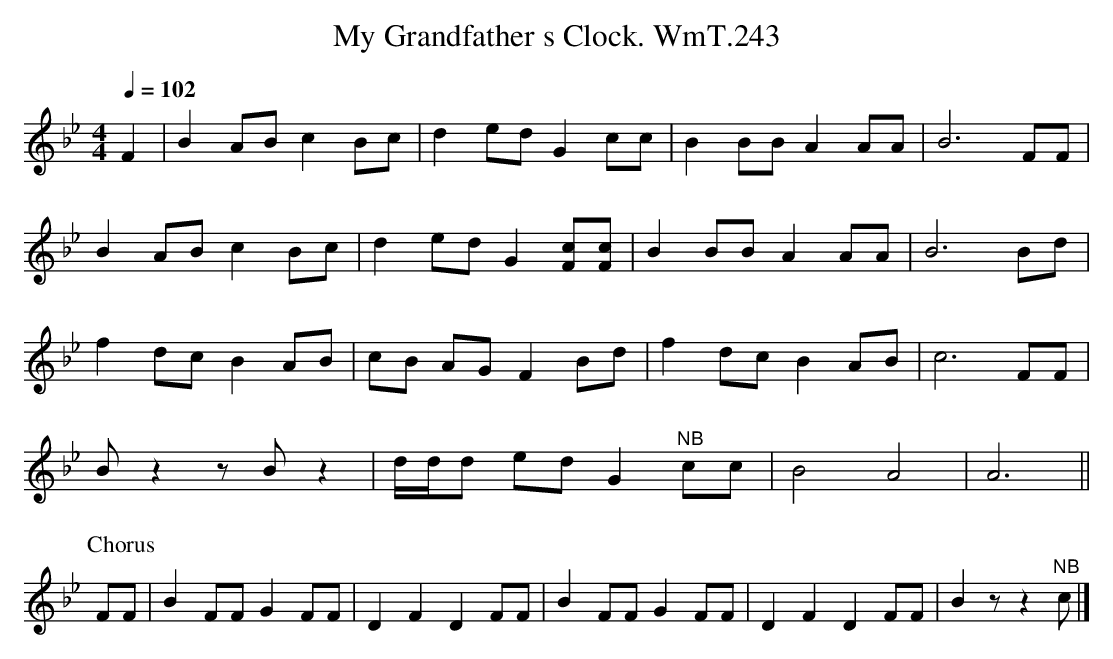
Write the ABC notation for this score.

X:1
T:My Grandfather s Clock. WmT.243
M:4/4
L:1/8
Q:1/4=102
K:Bb
F2|B2 AB c2 Bc|d2 ed G2 cc|B2 BB A2 AA|B6 FF|
B2 AB c2 Bc|d2 ed G2 [cF][cF]|B2 BB A2 AA|B6 Bd|
f2 dc B2 AB|cB AG F2 Bd|f2 dc B2 AB|c6 FF|
Bz2 zB z2|d/d/d ed G2 "^NB"cc|B4A4|A6||
P:Chorus
FF|B2 FF G2 FF|D2F2D2 FF|B2 FF G2 FF|D2F2D2 FF|B2 z z2 "^NB"c|]
